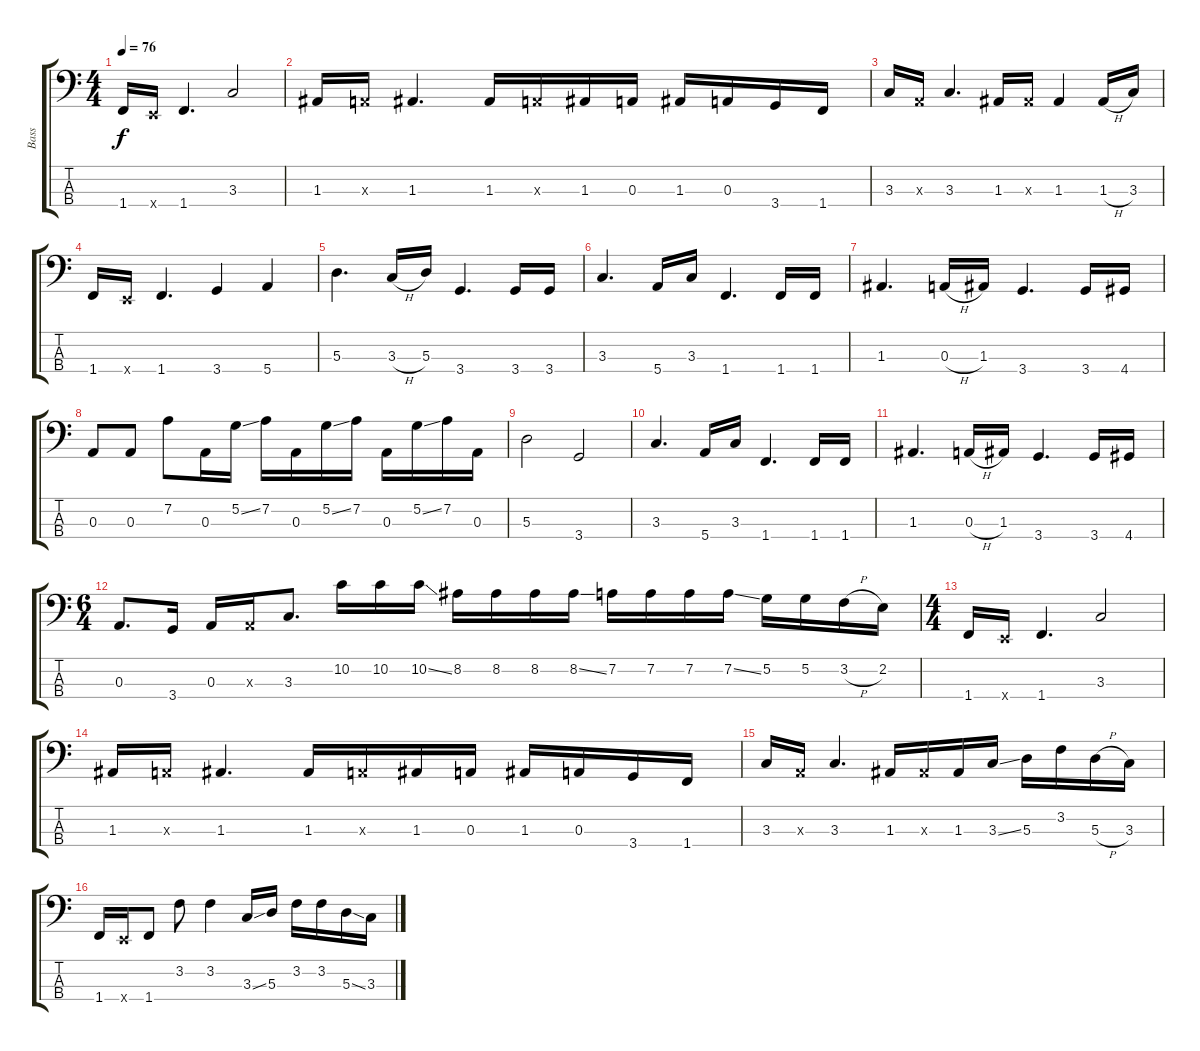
\track ("Bass" "Bass") {instrument electricbassfinger}
\staff {score tabs}
\tuning (G2 D2 A1 E1) {hide}
\ts (4 4)
\tempo 76
\clef f4
\ks c
1.4.16{dy f} 0.4{x}.16 1.4.4{d} 3.3.2 |
1.3.16 0.3{x}.16 1.3.4{d} 1.3.16 0.3{x}.16 1.3.16 0.3.16 1.3.16 0.3.16 3.4.16 1.4.16 |
3.3.16 0.3{x}.16 3.3.4{d} 1.3.16 1.3{x}.16 1.3.4 1.3{h}.16 3.3.16 |
1.4.16 0.4{x}.16 1.4.4{d} 3.4.4 5.4.4 |
5.3.4{d} 3.3{h}.16 5.3.16 3.4.4{d} 3.4.16 3.4.16 |
3.3.4{d} 5.4.16 3.3.16 1.4.4{d} 1.4.16 1.4.16 |
1.3.4{d} 0.3{h}.16 1.3.16 3.4.4{d} 3.4.16 4.4.16 |
0.3.8 0.3.8 7.2.8 0.3.16 5.2{ss}.16 7.2.16 0.3.16 5.2{ss}.16 7.2.16 0.3.16 5.2{ss}.16 7.2.16 0.3.16 |
5.3.2 3.4.2 |
3.3.4{d} 5.4.16 3.3.16 1.4.4{d} 1.4.16 1.4.16 |
1.3.4{d} 0.3{h}.16 1.3.16 3.4.4{d} 3.4.16 4.4.16 |
\ts (6 4)
0.3.8{d} 3.4.16 0.3.16 0.3{x}.16 3.3.8{d} 10.2.16 10.2.16 10.2{ss}.16 8.2.16 8.2.16 8.2.16 8.2{ss}.16 7.2.16 7.2.16 7.2.16 7.2{ss}.16 5.2.16 5.2.16 3.2{h}.16 2.2.16 |
\ts (4 4)
1.4.16 0.4{x}.16 1.4.4{d} 3.3.2 |
1.3.16 0.3{x}.16 1.3.4{d} 1.3.16 0.3{x}.16 1.3.16 0.3.16 1.3.16 0.3.16 3.4.16 1.4.16 |
3.3.16 0.3{x}.16 3.3.4{d} 1.3.16 1.3{x}.16 1.3.16 3.3{ss}.16 5.3.16 3.2.16 5.3{h}.16 3.3.16 |
1.4.16 0.4{x}.16 1.4.8 3.2.8 3.2.4 3.3{ss}.16 5.3.16 3.2.16 3.2.16 5.3{ss}.16 3.3.16
